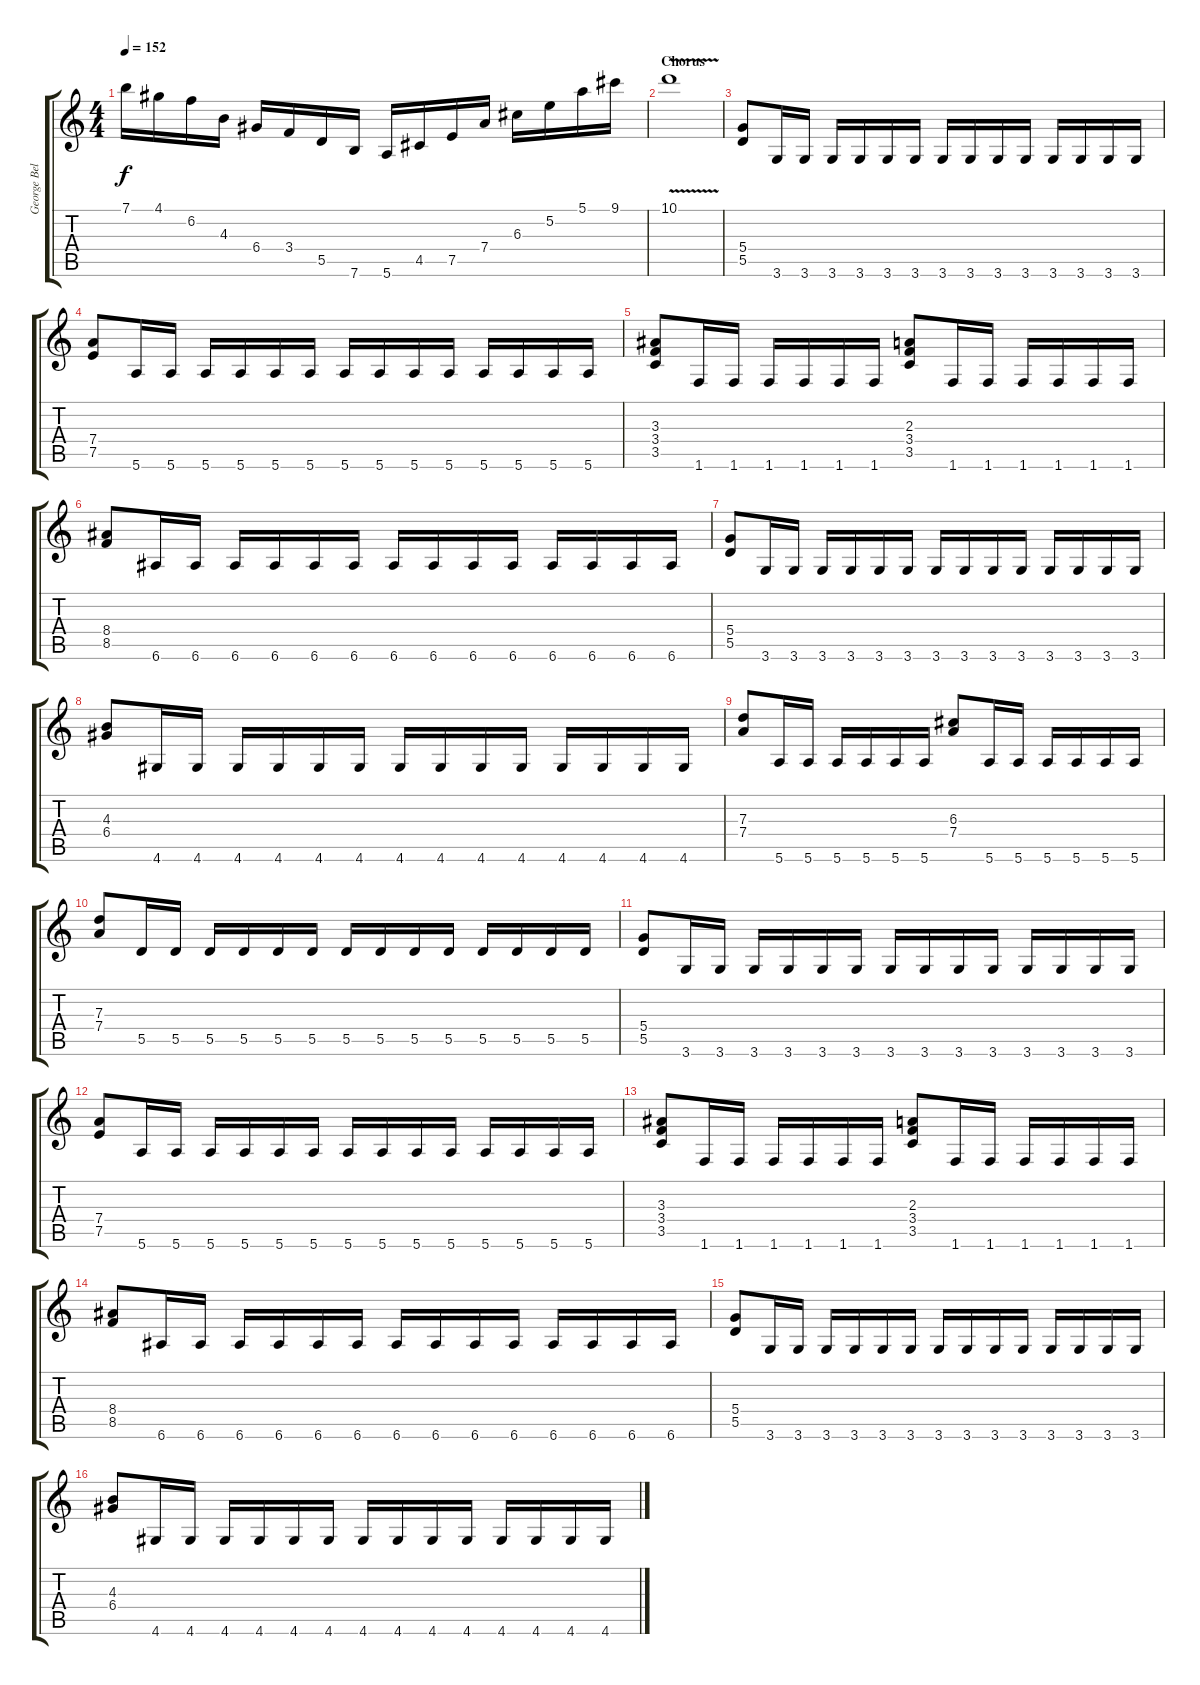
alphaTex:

\track ("George Bellas" "George Bel") {instrument overdrivenguitar}
\staff {score tabs}
\tuning (E4 B3 G3 D3 A2 E2) {hide}
\ts (4 4)
\tempo 152
\clef g2
\ks c
7.1.16{dy f} 4.1.16 6.2.16 4.3.16 6.4.16 3.4.16 5.5.16 7.6.16 5.6.16 4.5.16 7.5.16 7.4.16 6.3.16 5.2.16 5.1.16 9.1.16 |
\section ("" "Chorus")
10.1{v}.1 |
(5.4 5.5).8 3.6.16 3.6.16 3.6.16 3.6.16 3.6.16 3.6.16 3.6.16 3.6.16 3.6.16 3.6.16 3.6.16 3.6.16 3.6.16 3.6.16 |
(7.4 7.5).8 5.6.16 5.6.16 5.6.16 5.6.16 5.6.16 5.6.16 5.6.16 5.6.16 5.6.16 5.6.16 5.6.16 5.6.16 5.6.16 5.6.16 |
(3.3 3.4 3.5).8 1.6.16 1.6.16 1.6.16 1.6.16 1.6.16 1.6.16 (2.3 3.4 3.5).8 1.6.16 1.6.16 1.6.16 1.6.16 1.6.16 1.6.16 |
(8.4 8.5).8 6.6.16 6.6.16 6.6.16 6.6.16 6.6.16 6.6.16 6.6.16 6.6.16 6.6.16 6.6.16 6.6.16 6.6.16 6.6.16 6.6.16 |
(5.4 5.5).8 3.6.16 3.6.16 3.6.16 3.6.16 3.6.16 3.6.16 3.6.16 3.6.16 3.6.16 3.6.16 3.6.16 3.6.16 3.6.16 3.6.16 |
(4.3 6.4).8 4.6.16 4.6.16 4.6.16 4.6.16 4.6.16 4.6.16 4.6.16 4.6.16 4.6.16 4.6.16 4.6.16 4.6.16 4.6.16 4.6.16 |
(7.3 7.4).8 5.6.16 5.6.16 5.6.16 5.6.16 5.6.16 5.6.16 (6.3 7.4).8 5.6.16 5.6.16 5.6.16 5.6.16 5.6.16 5.6.16 |
(7.3 7.4).8 5.5.16 5.5.16 5.5.16 5.5.16 5.5.16 5.5.16 5.5.16 5.5.16 5.5.16 5.5.16 5.5.16 5.5.16 5.5.16 5.5.16 |
(5.4 5.5).8 3.6.16 3.6.16 3.6.16 3.6.16 3.6.16 3.6.16 3.6.16 3.6.16 3.6.16 3.6.16 3.6.16 3.6.16 3.6.16 3.6.16 |
(7.4 7.5).8 5.6.16 5.6.16 5.6.16 5.6.16 5.6.16 5.6.16 5.6.16 5.6.16 5.6.16 5.6.16 5.6.16 5.6.16 5.6.16 5.6.16 |
(3.3 3.4 3.5).8 1.6.16 1.6.16 1.6.16 1.6.16 1.6.16 1.6.16 (2.3 3.4 3.5).8 1.6.16 1.6.16 1.6.16 1.6.16 1.6.16 1.6.16 |
(8.4 8.5).8 6.6.16 6.6.16 6.6.16 6.6.16 6.6.16 6.6.16 6.6.16 6.6.16 6.6.16 6.6.16 6.6.16 6.6.16 6.6.16 6.6.16 |
(5.4 5.5).8 3.6.16 3.6.16 3.6.16 3.6.16 3.6.16 3.6.16 3.6.16 3.6.16 3.6.16 3.6.16 3.6.16 3.6.16 3.6.16 3.6.16 |
(4.3 6.4).8 4.6.16 4.6.16 4.6.16 4.6.16 4.6.16 4.6.16 4.6.16 4.6.16 4.6.16 4.6.16 4.6.16 4.6.16 4.6.16 4.6.16
